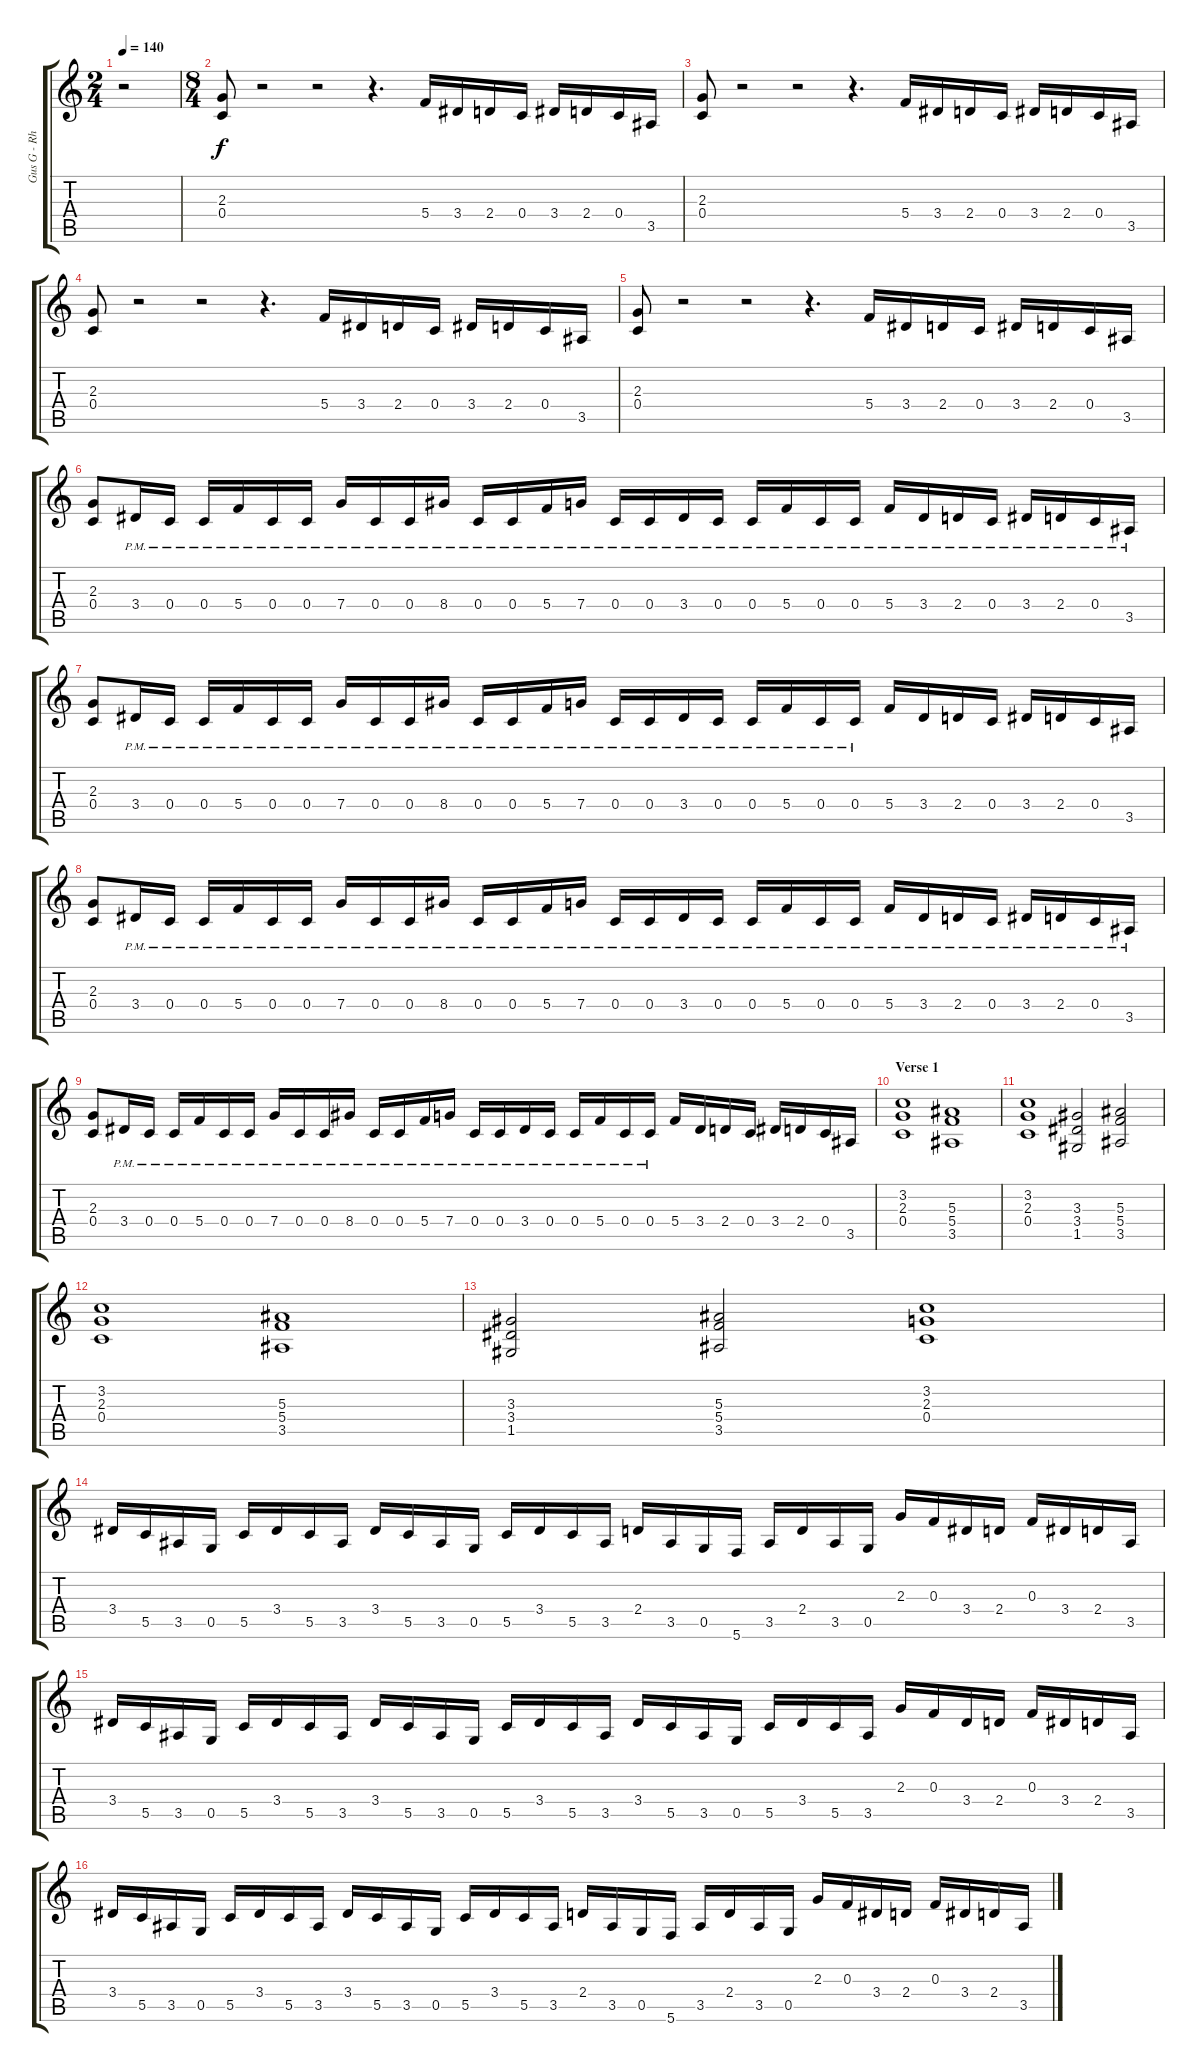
\track ("Gus G - Rhytm" "Gus G - Rh") {instrument distortionguitar}
\staff {score tabs}
\tuning (D4 A3 F3 C3 G2 C2) {hide}
\ts (2 4)
\tempo 140
\clef g2
\ks c
r.2{dy f instrument distortionguitar} |
\ts (8 4)
(2.3 0.4).8 r.2 r.2 r.4{d} 5.4.16 3.4.16 2.4.16 0.4.16 3.4.16 2.4.16 0.4.16 3.5.16 |
(2.3 0.4).8 r.2 r.2 r.4{d} 5.4.16 3.4.16 2.4.16 0.4.16 3.4.16 2.4.16 0.4.16 3.5.16 |
(2.3 0.4).8 r.2 r.2 r.4{d} 5.4.16 3.4.16 2.4.16 0.4.16 3.4.16 2.4.16 0.4.16 3.5.16 |
(2.3 0.4).8 r.2 r.2 r.4{d} 5.4.16 3.4.16 2.4.16 0.4.16 3.4.16 2.4.16 0.4.16 3.5.16 |
(2.3 0.4).8 3.4{pm}.16 0.4{pm}.16 0.4{pm}.16 5.4{pm}.16 0.4{pm}.16 0.4{pm}.16 7.4{pm}.16 0.4{pm}.16 0.4{pm}.16 8.4{pm}.16 0.4{pm}.16 0.4{pm}.16 5.4{pm}.16 7.4{pm}.16 0.4{pm}.16 0.4{pm}.16 3.4{pm}.16 0.4{pm}.16 0.4{pm}.16 5.4{pm}.16 0.4{pm}.16 0.4{pm}.16 5.4{pm}.16 3.4{pm}.16 2.4{pm}.16 0.4{pm}.16 3.4{pm}.16 2.4{pm}.16 0.4{pm}.16 3.5{pm}.16 |
(2.3 0.4).8 3.4{pm}.16 0.4{pm}.16 0.4{pm}.16 5.4{pm}.16 0.4{pm}.16 0.4{pm}.16 7.4{pm}.16 0.4{pm}.16 0.4{pm}.16 8.4{pm}.16 0.4{pm}.16 0.4{pm}.16 5.4{pm}.16 7.4{pm}.16 0.4{pm}.16 0.4{pm}.16 3.4{pm}.16 0.4{pm}.16 0.4{pm}.16 5.4{pm}.16 0.4{pm}.16 0.4{pm}.16 5.4.16 3.4.16 2.4.16 0.4.16 3.4.16 2.4.16 0.4.16 3.5.16 |
(2.3 0.4).8 3.4{pm}.16 0.4{pm}.16 0.4{pm}.16 5.4{pm}.16 0.4{pm}.16 0.4{pm}.16 7.4{pm}.16 0.4{pm}.16 0.4{pm}.16 8.4{pm}.16 0.4{pm}.16 0.4{pm}.16 5.4{pm}.16 7.4{pm}.16 0.4{pm}.16 0.4{pm}.16 3.4{pm}.16 0.4{pm}.16 0.4{pm}.16 5.4{pm}.16 0.4{pm}.16 0.4{pm}.16 5.4{pm}.16 3.4{pm}.16 2.4{pm}.16 0.4{pm}.16 3.4{pm}.16 2.4{pm}.16 0.4{pm}.16 3.5{pm}.16 |
(2.3 0.4).8 3.4{pm}.16 0.4{pm}.16 0.4{pm}.16 5.4{pm}.16 0.4{pm}.16 0.4{pm}.16 7.4{pm}.16 0.4{pm}.16 0.4{pm}.16 8.4{pm}.16 0.4{pm}.16 0.4{pm}.16 5.4{pm}.16 7.4{pm}.16 0.4{pm}.16 0.4{pm}.16 3.4{pm}.16 0.4{pm}.16 0.4{pm}.16 5.4{pm}.16 0.4{pm}.16 0.4{pm}.16 5.4.16 3.4.16 2.4.16 0.4.16 3.4.16 2.4.16 0.4.16 3.5.16 |
\section ("" "Verse 1")
(3.2 2.3 0.4).1 (5.3 5.4 3.5).1 |
(3.2 2.3 0.4).1 (3.3 3.4 1.5).2 (5.3 5.4 3.5).2 |
(3.2 2.3 0.4).1 (5.3 5.4 3.5).1 |
(3.3 3.4 1.5).2 (5.3 5.4 3.5).2 (3.2 2.3 0.4).1 |
3.4.16 5.5.16 3.5.16 0.5.16 5.5.16 3.4.16 5.5.16 3.5.16 3.4.16 5.5.16 3.5.16 0.5.16 5.5.16 3.4.16 5.5.16 3.5.16 2.4.16 3.5.16 0.5.16 5.6.16 3.5.16 2.4.16 3.5.16 0.5.16 2.3.16 0.3.16 3.4.16 2.4.16 0.3.16 3.4.16 2.4.16 3.5.16 |
3.4.16 5.5.16 3.5.16 0.5.16 5.5.16 3.4.16 5.5.16 3.5.16 3.4.16 5.5.16 3.5.16 0.5.16 5.5.16 3.4.16 5.5.16 3.5.16 3.4.16 5.5.16 3.5.16 0.5.16 5.5.16 3.4.16 5.5.16 3.5.16 2.3.16 0.3.16 3.4.16 2.4.16 0.3.16 3.4.16 2.4.16 3.5.16 |
3.4.16 5.5.16 3.5.16 0.5.16 5.5.16 3.4.16 5.5.16 3.5.16 3.4.16 5.5.16 3.5.16 0.5.16 5.5.16 3.4.16 5.5.16 3.5.16 2.4.16 3.5.16 0.5.16 5.6.16 3.5.16 2.4.16 3.5.16 0.5.16 2.3.16 0.3.16 3.4.16 2.4.16 0.3.16 3.4.16 2.4.16 3.5.16
